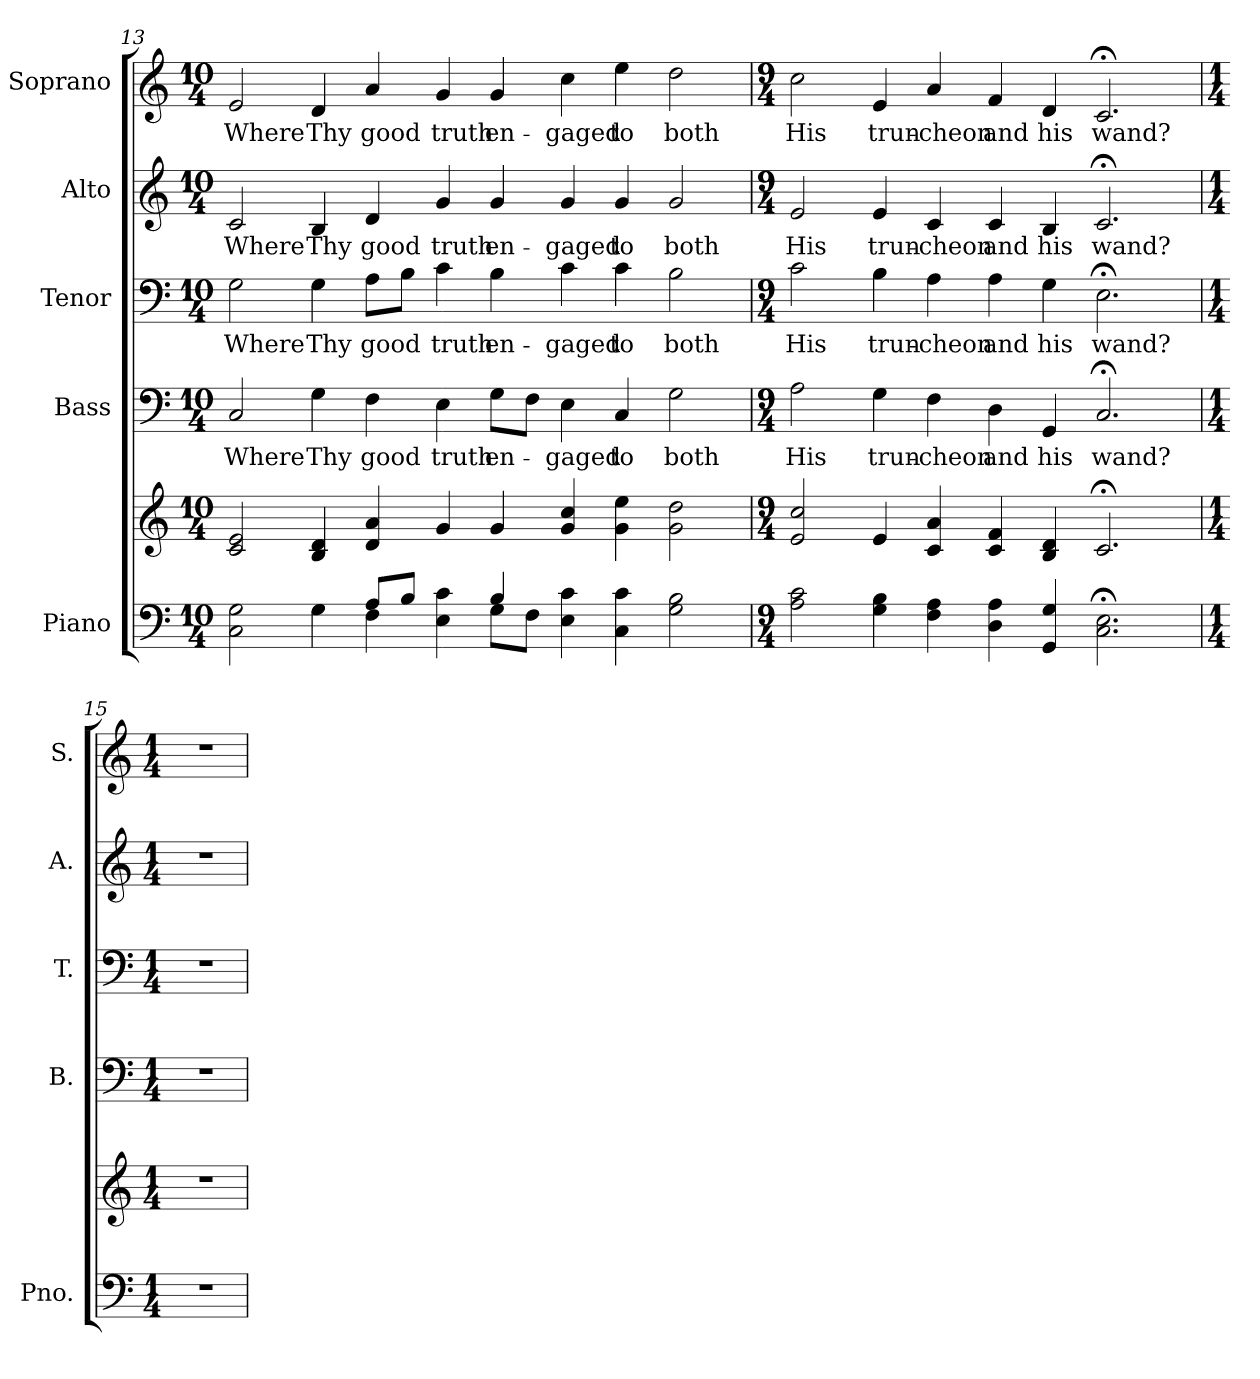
**kern	**kern	**kern	**text	**kern	**text	**kern	**text	**kern	**text
*part5	*part5	*part4	*part4	*part3	*part3	*part2	*part2	*part1	*part1
*staff6	*staff5	*staff4	*staff4	*staff3	*staff3	*staff2	*staff2	*staff1	*staff1
*I"Piano	*	*I"Bass	*	*I"Tenor	*	*I"Alto	*	*I"Soprano	*
*I'Pno.	*	*I'B.	*	*I'T.	*	*I'A.	*	*I'S.	*
!!LO:PB:g=z
*clefF4	*clefG2	*clefF4	*	*clefF4	*	*clefG2	*	*clefG2	*
*k[]	*k[]	*k[]	*	*k[]	*	*k[]	*	*k[]	*
*C:	*C:	*C:	*	*C:	*	*C:	*	*C:	*
*M10/4	*M10/4	*M10/4	*	*M10/4	*	*M10/4	*	*M10/4	*
=13	=13	=13	=13	=13	=13	=13	=13	=13	=13
*^	*	*	*	*	*	*	*	*	*
!	!	!	!	!LO:LY:b:color=#000000	!	!	!	!	!	!
!	!	!	!	!	!	!LO:LY:b:color=#000000	!	!	!	!
!	!	!	!	!	!	!	!	!LO:LY:b:color=#000000	!	!
!	!	!	!	!	!	!	!	!	!	!LO:LY:b:color=#000000
2Ci\ 2Gi	2ryy	2ci/ 2ei	2Ci/	Where	2Gi\	Where	2ci/	Where	2ei/	Where
!	!	!	!	!LO:LY:b:color=#000000	!	!	!	!	!	!
!	!	!	!	!	!	!LO:LY:b:color=#000000	!	!	!	!
!	!	!	!	!	!	!	!	!LO:LY:b:color=#000000	!	!
!	!	!	!	!	!	!	!	!	!	!LO:LY:b:color=#000000
4Gi\	4ryy	4Bi/ 4di	4Gi\	Thy	4Gi\	Thy	4Bi/	Thy	4di/	Thy
!	!	!	!	!LO:LY:b:color=#000000	!	!	!	!	!	!
!	!	!	!	!	!	!LO:LY:b:color=#000000	!	!	!	!
!	!	!	!	!	!	!	!	!LO:LY:b:color=#000000	!	!
!	!	!	!	!	!	!	!	!	!	!LO:LY:b:color=#000000
8Ai/L	4Fi\	4di/ 4ai	4Fi\	good	8Ai\L	good	4di/	good	4ai/	good
8Bi/J	.	.	.	.	8Bi\J	.	.	.	.	.
!	!	!	!	!LO:LY:b:color=#000000	!	!	!	!	!	!
!	!	!	!	!	!	!LO:LY:b:color=#000000	!	!	!	!
!	!	!	!	!	!	!	!	!LO:LY:b:color=#000000	!	!
!	!	!	!	!	!	!	!	!	!	!LO:LY:b:color=#000000
4Ei\ 4ci	4ryy	4gi/	4Ei\	truth	4ci\	truth	4gi/	truth	4gi/	truth
!	!	!	!	!LO:LY:b:color=#000000	!	!	!	!	!	!
!	!	!	!	!	!	!LO:LY:b:color=#000000	!	!	!	!
!	!	!	!	!	!	!	!	!LO:LY:b:color=#000000	!	!
!	!	!	!	!	!	!	!	!	!	!LO:LY:b:color=#000000
4Bi/	8Gi\L	4gi/	8Gi\L	en-	4Bi\	en-	4gi/	en-	4gi/	en-
.	8Fi\J	.	8Fi\J	.	.	.	.	.	.	.
!	!	!	!	!LO:LY:b:color=#000000	!	!	!	!	!	!
!	!	!	!	!	!	!LO:LY:b:color=#000000	!	!	!	!
!	!	!	!	!	!	!	!	!LO:LY:b:color=#000000	!	!
!	!	!	!	!	!	!	!	!	!	!LO:LY:b:color=#000000
4Ei\ 4ci	2ryy	4gi/ 4cci	4Ei\	-gaged	4ci\	-gaged	4gi/	-gaged	4cci\	-gaged
!	!	!	!	!LO:LY:b:color=#000000	!	!	!	!	!	!
!	!	!	!	!	!	!LO:LY:b:color=#000000	!	!	!	!
!	!	!	!	!	!	!	!	!LO:LY:b:color=#000000	!	!
!	!	!	!	!	!	!	!	!	!	!LO:LY:b:color=#000000
4Ci\ 4ci	.	4gi\ 4eei	4Ci/	to	4ci\	to	4gi/	to	4eei\	to
!	!	!	!	!LO:LY:b:color=#000000	!	!	!	!	!	!
!	!	!	!	!	!	!LO:LY:b:color=#000000	!	!	!	!
!	!	!	!	!	!	!	!	!LO:LY:b:color=#000000	!	!
!	!	!	!	!	!	!	!	!	!	!LO:LY:b:color=#000000
2Gi\ 2Bi	2ryy	2gi\ 2ddi	2Gi\	both	2Bi\	both	2gi/	both	2ddi\	both
*v	*v	*	*	*	*	*	*	*	*	*
=14	=14	=14	=14	=14	=14	=14	=14	=14	=14
*M9/4	*M9/4	*M9/4	*	*M9/4	*	*M9/4	*	*M9/4	*
*^	*	*	*	*	*	*	*	*	*
!	!	!	!	!LO:LY:b:color=#000000	!	!	!	!	!	!
*v	*v	*	*	*	*	*	*	*	*	*
*^	*	*	*	*	*	*	*	*	*
!	!	!	!	!	!	!LO:LY:b:color=#000000	!	!	!	!
*v	*v	*	*	*	*	*	*	*	*	*
*^	*	*	*	*	*	*	*	*	*
!	!	!	!	!	!	!	!	!LO:LY:b:color=#000000	!	!
*v	*v	*	*	*	*	*	*	*	*	*
*^	*	*	*	*	*	*	*	*	*
!	!	!	!	!	!	!	!	!	!	!LO:LY:b:color=#000000
*v	*v	*	*	*	*	*	*	*	*	*
2Ai\ 2ci	2ei/ 2cci	2Ai\	His	2ci\	His	2ei/	His	2cci\	His
!	!	!	!LO:LY:b:color=#000000	!	!	!	!	!	!
!	!	!	!	!	!LO:LY:b:color=#000000	!	!	!	!
!	!	!	!	!	!	!	!LO:LY:b:color=#000000	!	!
!	!	!	!	!	!	!	!	!	!LO:LY:b:color=#000000
4Gi\ 4Bi	4ei/	4Gi\	trun-	4Bi\	trun-	4ei/	trun-	4ei/	trun-
!	!	!	!LO:LY:b:color=#000000	!	!	!	!	!	!
!	!	!	!	!	!LO:LY:b:color=#000000	!	!	!	!
!	!	!	!	!	!	!	!LO:LY:b:color=#000000	!	!
!	!	!	!	!	!	!	!	!	!LO:LY:b:color=#000000
4Fi\ 4Ai	4ci/ 4ai	4Fi\	-cheon	4Ai\	-cheon	4ci/	-cheon	4ai/	-cheon
!	!	!	!LO:LY:b:color=#000000	!	!	!	!	!	!
!	!	!	!	!	!LO:LY:b:color=#000000	!	!	!	!
!	!	!	!	!	!	!	!LO:LY:b:color=#000000	!	!
!	!	!	!	!	!	!	!	!	!LO:LY:b:color=#000000
4Di\ 4Ai	4ci/ 4fi	4Di\	and	4Ai\	and	4ci/	and	4fi/	and
!	!	!	!LO:LY:b:color=#000000	!	!	!	!	!	!
!	!	!	!	!	!LO:LY:b:color=#000000	!	!	!	!
!	!	!	!	!	!	!	!LO:LY:b:color=#000000	!	!
!	!	!	!	!	!	!	!	!	!LO:LY:b:color=#000000
4GGi/ 4Gi	4Bi/ 4di	4GGi/	his	4Gi\	his	4Bi/	his	4di/	his
!	!	!	!LO:LY:b:color=#000000	!	!	!	!	!	!
!	!	!	!	!	!LO:LY:b:color=#000000	!	!	!	!
!	!	!	!	!	!	!	!LO:LY:b:color=#000000	!	!
!	!	!	!	!	!	!	!	!	!LO:LY:b:color=#000000
2.Ci\; 2.Ei;	2.c;i/	2.C;i/	wand?	2.E;i\	wand?	2.c;i/	wand?	2.c;i/	wand?
!!LO:PB:g=z
=15	=15	=15	=15	=15	=15	=15	=15	=15	=15
*M1/4	*M1/4	*M1/4	*	*M1/4	*	*M1/4	*	*M1/4	*
!LO:N:vis=1	!LO:N:vis=1	!LO:N:vis=1	!	!LO:N:vis=1	!	!LO:N:vis=1	!	!LO:N:vis=1	!
4r	4r	4r	.	4r	.	4r	.	4r	.
=	=	=	=	=	=	=	=	=	=
*-	*-	*-	*-	*-	*-	*-	*-	*-	*-
